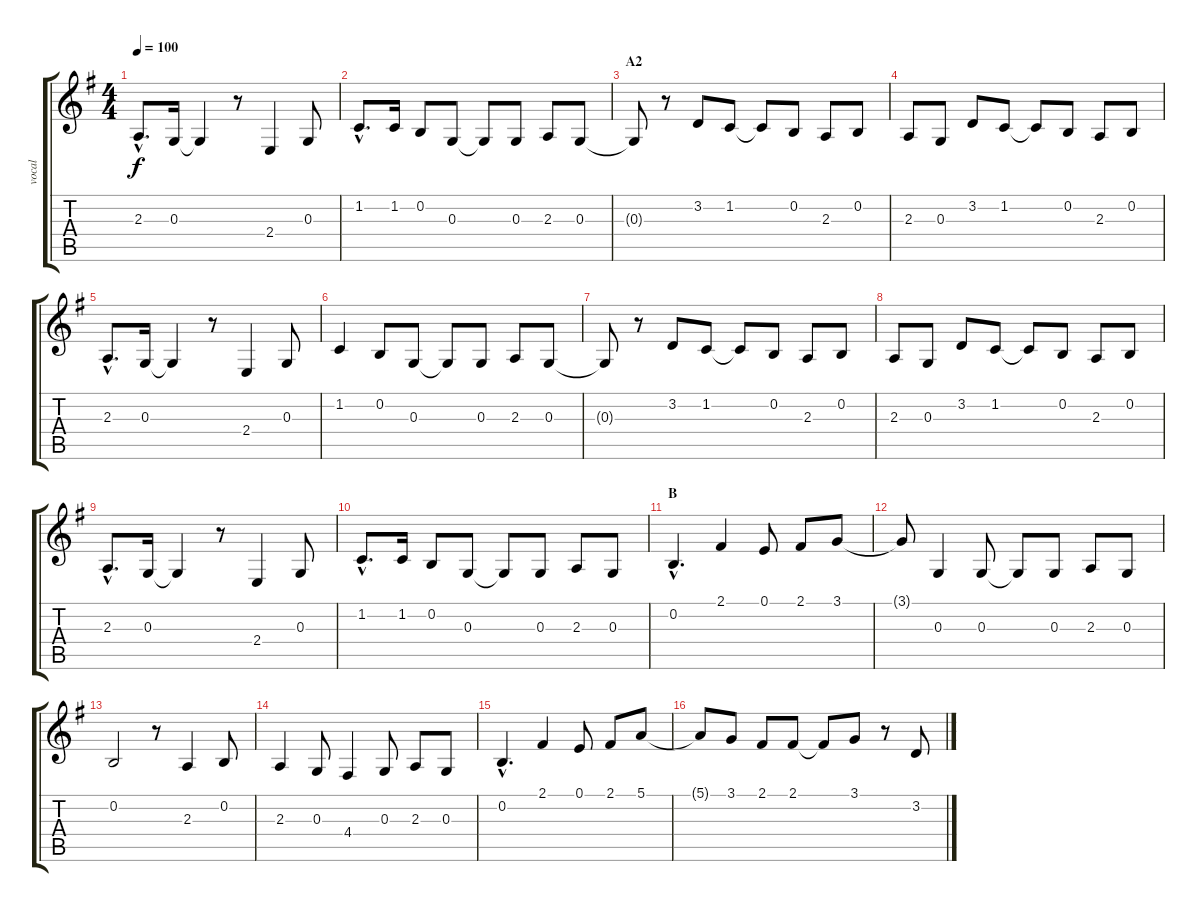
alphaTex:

\track ("vocal" "vocal") {instrument flute}
\staff {score tabs}
\tuning (E4 B3 G3 D3 A2 E2) {hide}
\ts (4 4)
\tempo 100
\clef g2
\ks g
2.3{hac}.8{d dy f} 0.3.16 0.3{t}.4 r.8 2.4.4 0.3.8 |
1.2{hac}.8{d} 1.2.16 0.2.8 0.3.8 0.3{t}.8 0.3.8 2.3.8 0.3.8 |
\section ("" "A2")
0.3{t}.8 r.8 3.2.8 1.2.8 1.2{t}.8 0.2.8 2.3.8 0.2.8 |
2.3.8 0.3.8 3.2.8 1.2.8 1.2{t}.8 0.2.8 2.3.8 0.2.8 |
2.3{hac}.8{d} 0.3.16 0.3{t}.4 r.8 2.4.4 0.3.8 |
1.2.4 0.2.8 0.3.8 0.3{t}.8 0.3.8 2.3.8 0.3.8 |
0.3{t}.8 r.8 3.2.8 1.2.8 1.2{t}.8 0.2.8 2.3.8 0.2.8 |
2.3.8 0.3.8 3.2.8 1.2.8 1.2{t}.8 0.2.8 2.3.8 0.2.8 |
2.3{hac}.8{d} 0.3.16 0.3{t}.4 r.8 2.4.4 0.3.8 |
1.2{hac}.8{d} 1.2.16 0.2.8 0.3.8 0.3{t}.8 0.3.8 2.3.8 0.3.8 |
\section ("" "B")
0.2{hac}.4{d} 2.1.4 0.1.8 2.1.8 3.1.8 |
3.1{t}.8 0.3.4 0.3.8 0.3{t}.8 0.3.8 2.3.8 0.3.8 |
0.2.2 r.8 2.3.4 0.2.8 |
2.3.4 0.3.8 4.4.4 0.3.8 2.3.8 0.3.8 |
0.2{hac}.4{d} 2.1.4 0.1.8 2.1.8 5.1.8 |
5.1{t}.8 3.1.8 2.1.8 2.1.8 2.1{t}.8 3.1.8 r.8 3.2.8
